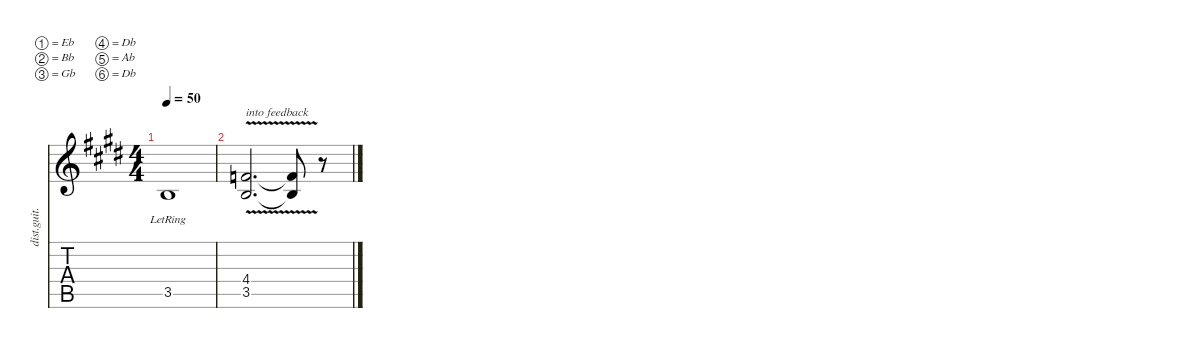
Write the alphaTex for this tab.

\defaultSystemsLayout 4
\hideDynamics
\bracketExtendMode nobrackets
\otherSystemsTrackNameOrientation horizontal
\track ("Distortion" "dist.guit.") {instrument distortionguitar}
\staff {score tabs}
\tuning (Eb4 Bb3 Gb3 Db3 Ab2 Db2)
\ts (4 4)
\tempo 50
\clef g2
\ks c#minor
3.5{lr t acc forcenatural}.1{dy f beam Up} |
(4.4{acc forcenatural} 3.5{v acc forcenatural}).2{d txt "into feedback" beam Up} (4.4{t acc forcenatural} 3.5{v t acc forcenatural}).8{beam Up} r.8{beam Up}
